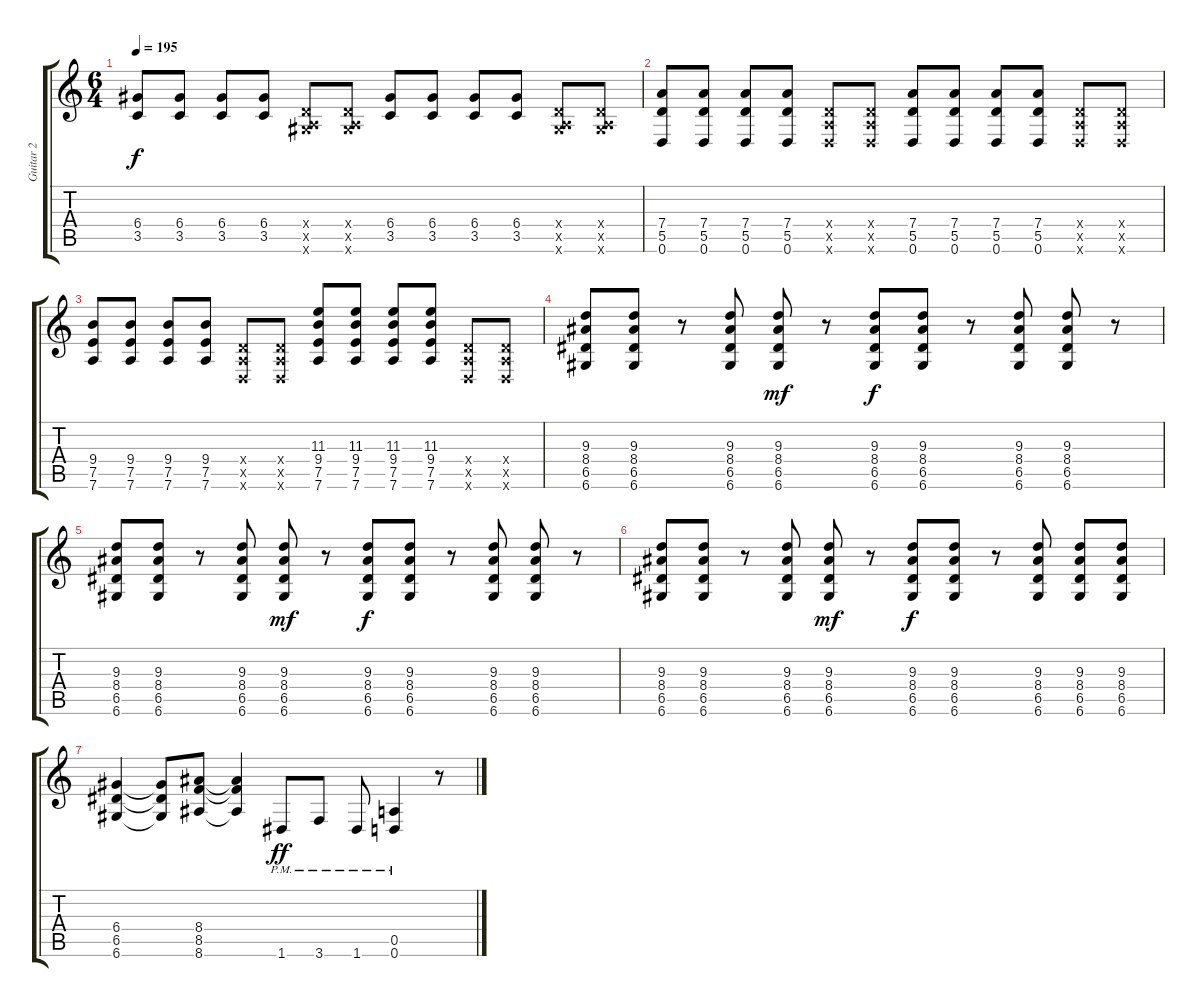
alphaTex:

\track ("Guitar 2" "Guitar 2") {instrument distortionguitar}
\staff {score tabs}
\tuning (D4 A3 F3 D3 A2 D2) {hide}
\ts (6 4)
\tempo 195
\clef g2
\ks c
(6.4 3.5).8{dy f} (6.4 3.5).8 (6.4 3.5).8 (6.4 3.5).8 (0.4{x} 0.5{x} 6.6{x}).8 (0.4{x} 0.5{x} 6.6{x}).8 (6.4 3.5).8 (6.4 3.5).8 (6.4 3.5).8 (6.4 3.5).8 (0.4{x} 0.5{x} 6.6{x}).8 (0.4{x} 0.5{x} 6.6{x}).8 |
(7.4 5.5 0.6).8 (7.4 5.5 0.6).8 (7.4 5.5 0.6).8 (7.4 5.5 0.6).8 (0.4{x} 0.5{x} 0.6{x}).8 (0.4{x} 0.5{x} 0.6{x}).8 (7.4 5.5 0.6).8 (7.4 5.5 0.6).8 (7.4 5.5 0.6).8 (7.4 5.5 0.6).8 (0.4{x} 0.5{x} 0.6{x}).8 (0.4{x} 0.5{x} 0.6{x}).8 |
(9.4 7.5 7.6).8 (9.4 7.5 7.6).8 (9.4 7.5 7.6).8 (9.4 7.5 7.6).8 (0.4{x} 0.5{x} 0.6{x}).8 (0.4{x} 0.5{x} 0.6{x}).8 (11.3 9.4 7.5 7.6).8 (11.3 9.4 7.5 7.6).8 (11.3 9.4 7.5 7.6).8 (11.3 9.4 7.5 7.6).8 (0.4{x} 0.5{x} 0.6{x}).8 (0.4{x} 0.5{x} 0.6{x}).8 |
(9.3 8.4 6.5 6.6).8 (9.3 8.4 6.5 6.6).8 r.8 (9.3 8.4 6.5 6.6).8 (9.3 8.4 6.5 6.6).8{dy mf} r.8 (9.3 8.4 6.5 6.6).8{dy f} (9.3 8.4 6.5 6.6).8 r.8 (9.3 8.4 6.5 6.6).8 (9.3 8.4 6.5 6.6).8 r.8 |
(9.3 8.4 6.5 6.6).8 (9.3 8.4 6.5 6.6).8 r.8 (9.3 8.4 6.5 6.6).8 (9.3 8.4 6.5 6.6).8{dy mf} r.8 (9.3 8.4 6.5 6.6).8{dy f} (9.3 8.4 6.5 6.6).8 r.8 (9.3 8.4 6.5 6.6).8 (9.3 8.4 6.5 6.6).8 r.8 |
(9.3 8.4 6.5 6.6).8 (9.3 8.4 6.5 6.6).8 r.8 (9.3 8.4 6.5 6.6).8 (9.3 8.4 6.5 6.6).8{dy mf} r.8 (9.3 8.4 6.5 6.6).8{dy f} (9.3 8.4 6.5 6.6).8 r.8 (9.3 8.4 6.5 6.6).8 (9.3 8.4 6.5 6.6).8 (9.3 8.4 6.5 6.6).8 |
(6.4 6.5 6.6).4 (6.4{t} 6.5{t} 6.6{t}).8 (8.4 8.5 8.6).8 (8.4{t} 8.5{t} 8.6{t}).4 1.6{pm}.8{dy ff} 3.6{pm}.8 1.6{pm}.8 (0.5{pm} 0.6{pm}).4 r.8
